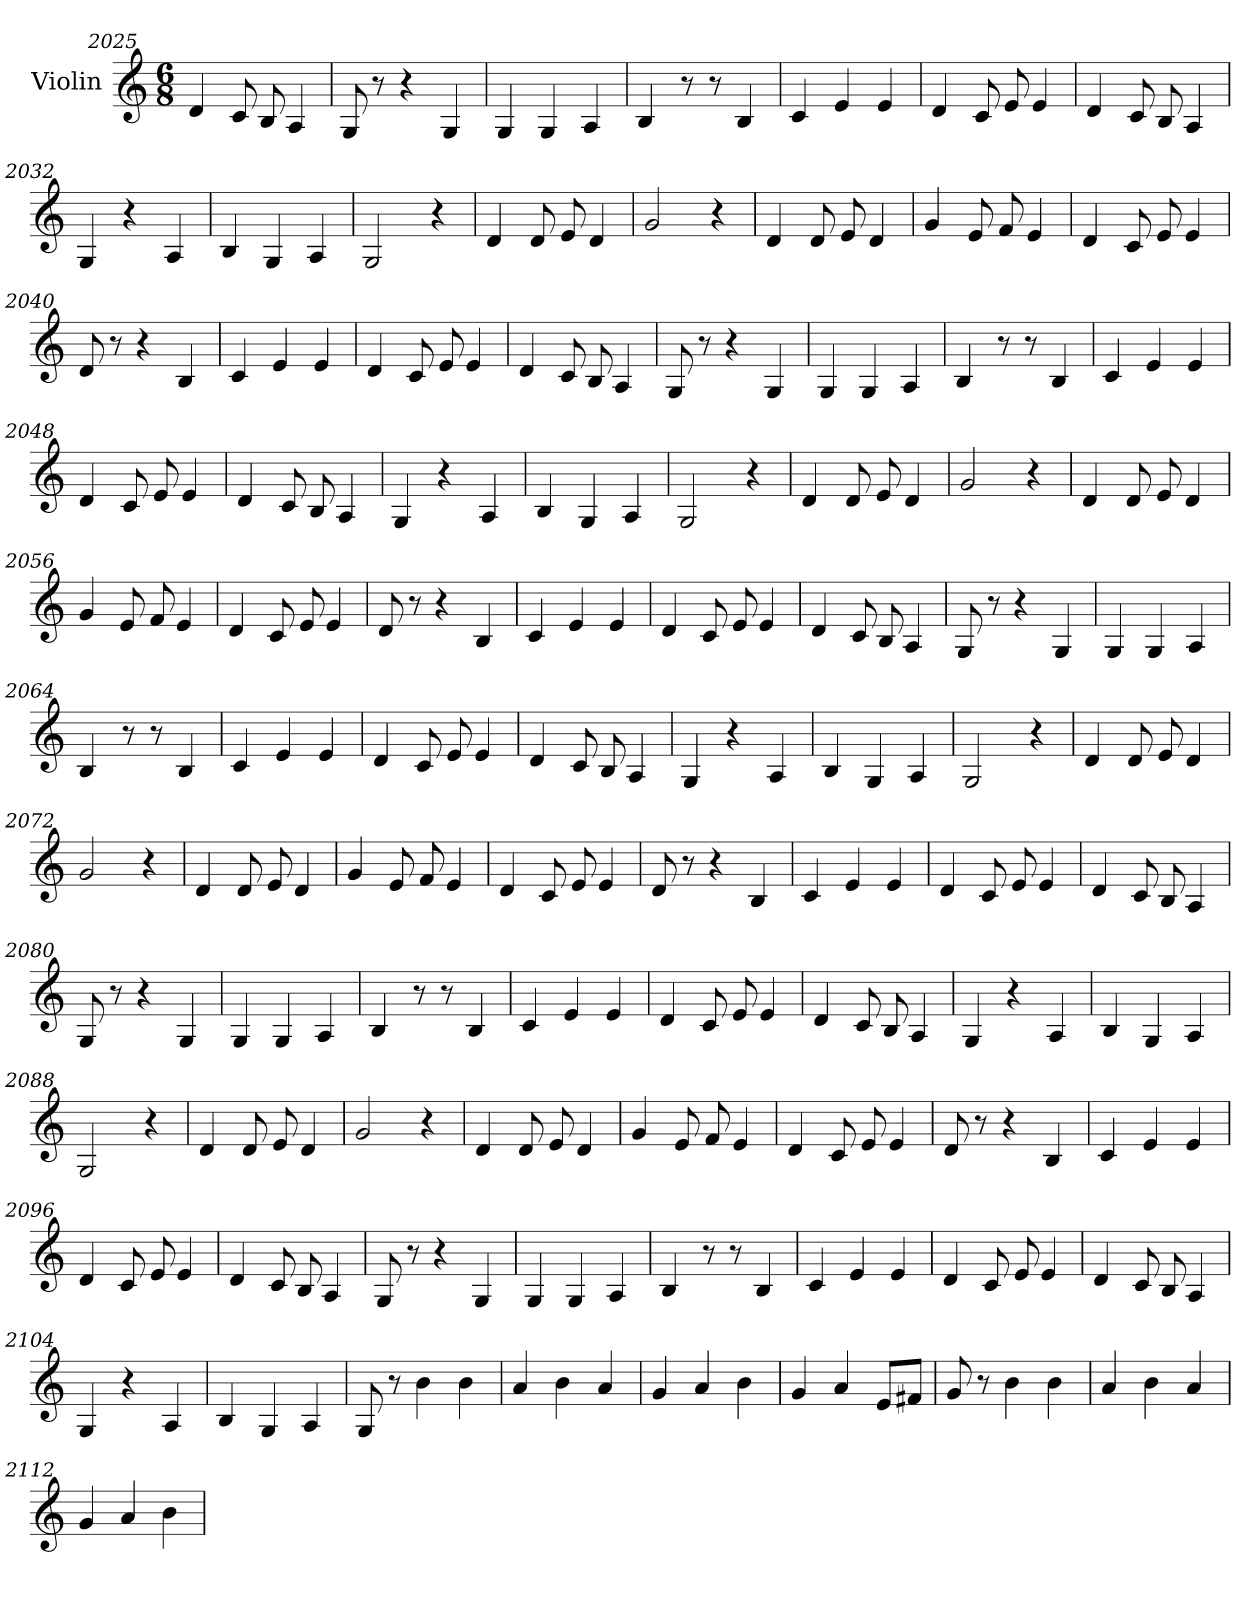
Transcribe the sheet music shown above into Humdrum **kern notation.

**kern
*part1
*staff1
*I"Violin
!!LO:PB:g=z
*clefG2
*k[]
*M6/8
=2025
4d/
8c/
8B/
4A/
=2026
8G/
8r
4r
4G/
=2027
4G/
4G/
4A/
=2028
4B/
8r
8r
4B/
=2029
4c/
4e/
4e/
=2030
4d/
8c/
8e/
4e/
=2031
4d/
8c/
8B/
4A/
!!LO:LB:g=z
=2032
4G/
4r
4A/
=2033
4B/
4G/
4A/
=2034
2G/
4r
=2035
4d/
8d/
8e/
4d/
=2036
2g/
4r
=2037
4d/
8d/
8e/
4d/
=2038
4g/
8e/
8f/
4e/
!!LO:LB:g=z
=2039
4d/
8c/
8e/
4e/
=2040
8d/
8r
4r
4B/
=2041
4c/
4e/
4e/
=2042
4d/
8c/
8e/
4e/
=2043
4d/
8c/
8B/
4A/
=2044
8G/
8r
4r
4G/
=2045
4G/
4G/
4A/
!!LO:LB:g=z
=2046
4B/
8r
8r
4B/
=2047
4c/
4e/
4e/
=2048
4d/
8c/
8e/
4e/
=2049
4d/
8c/
8B/
4A/
=2050
4G/
4r
4A/
=2051
4B/
4G/
4A/
=2052
2G/
4r
!!LO:LB:g=z
=2053
4d/
8d/
8e/
4d/
=2054
2g/
4r
=2055
4d/
8d/
8e/
4d/
=2056
4g/
8e/
8f/
4e/
=2057
4d/
8c/
8e/
4e/
=2058
8d/
8r
4r
4B/
=2059
4c/
4e/
4e/
!!LO:LB:g=z
=2060
4d/
8c/
8e/
4e/
=2061
4d/
8c/
8B/
4A/
=2062
8G/
8r
4r
4G/
=2063
4G/
4G/
4A/
=2064
4B/
8r
8r
4B/
=2065
4c/
4e/
4e/
=2066
4d/
8c/
8e/
4e/
!!LO:LB:g=z
=2067
4d/
8c/
8B/
4A/
=2068
4G/
4r
4A/
=2069
4B/
4G/
4A/
=2070
2G/
4r
=2071
4d/
8d/
8e/
4d/
=2072
2g/
4r
=2073
4d/
8d/
8e/
4d/
!!LO:LB:g=z
=2074
4g/
8e/
8f/
4e/
=2075
4d/
8c/
8e/
4e/
=2076
8d/
8r
4r
4B/
=2077
4c/
4e/
4e/
=2078
4d/
8c/
8e/
4e/
=2079
4d/
8c/
8B/
4A/
!!LO:PB:g=z
=2080
8G/
8r
4r
4G/
=2081
4G/
4G/
4A/
=2082
4B/
8r
8r
4B/
=2083
4c/
4e/
4e/
=2084
4d/
8c/
8e/
4e/
=2085
4d/
8c/
8B/
4A/
=2086
4G/
4r
4A/
!!LO:LB:g=z
=2087
4B/
4G/
4A/
=2088
2G/
4r
=2089
4d/
8d/
8e/
4d/
=2090
2g/
4r
=2091
4d/
8d/
8e/
4d/
=2092
4g/
8e/
8f/
4e/
=2093
4d/
8c/
8e/
4e/
!!LO:LB:g=z
=2094
8d/
8r
4r
4B/
=2095
4c/
4e/
4e/
=2096
4d/
8c/
8e/
4e/
=2097
4d/
8c/
8B/
4A/
=2098
8G/
8r
4r
4G/
=2099
4G/
4G/
4A/
=2100
4B/
8r
8r
4B/
!!LO:LB:g=z
=2101
4c/
4e/
4e/
=2102
4d/
8c/
8e/
4e/
=2103
4d/
8c/
8B/
4A/
=2104
4G/
4r
4A/
=2105
4B/
4G/
4A/
=2106
8G/
8r
4b\
4b\
=2107
4a/
4b\
4a/
!!LO:LB:g=z
=2108
4g/
4a/
4b\
=2109
4g/
4a/
8e/L
8f#X/J
=2110
8g/
8r
4b\
4b\
=2111
4a/
4b\
4a/
=2112
4g/
4a/
4b\
=
*-
